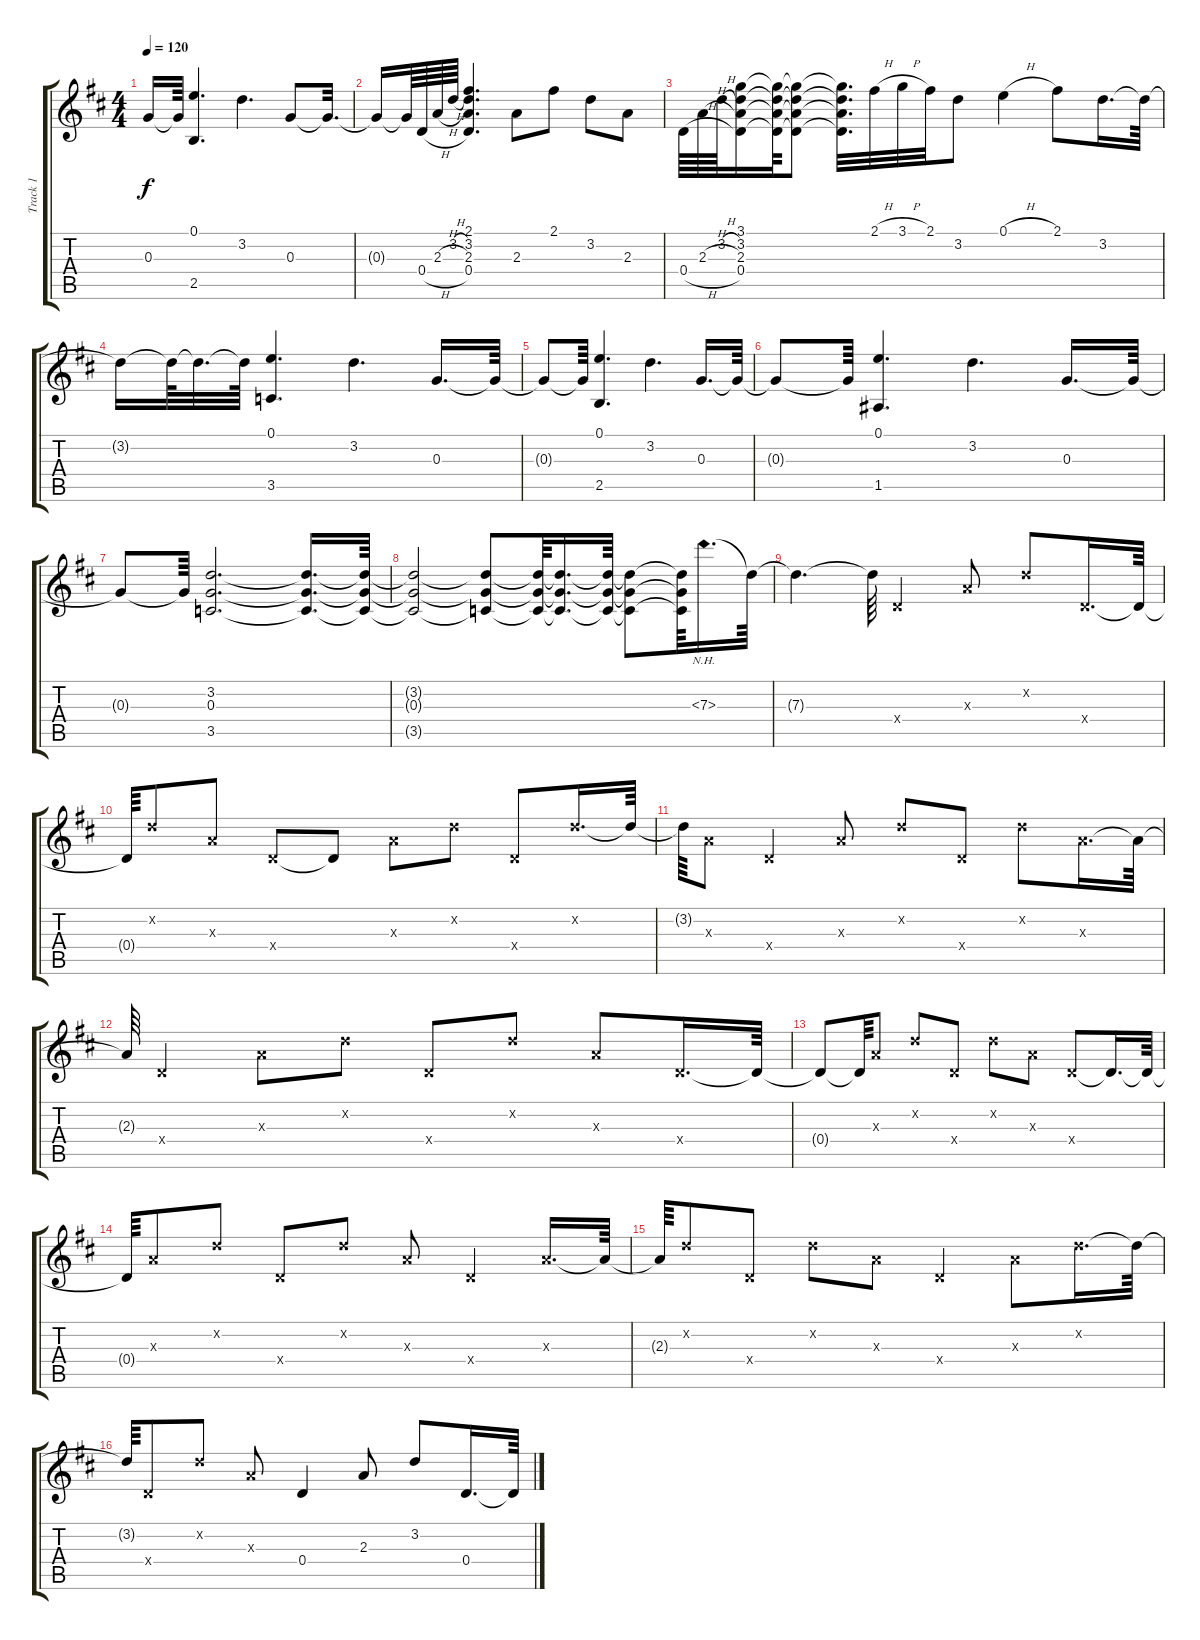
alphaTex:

\track ("Track 1" "Track 1") {instrument acousticguitarsteel}
\staff {score tabs}
\tuning (E4 B3 G3 D3 A2 E2) {hide}
\ts (4 4)
\tempo 120
\clef g2
\ks d
0.3{t}.16{dy f} 0.3{t}.64 (0.1 2.5).4{d} 3.2.4{d} 0.3.8 0.3{t}.32{d} |
0.3{t}.16 0.3{t}.64 0.4{h}.64 2.3{h}.64 3.2{h}.64 (2.1 3.2 2.3 0.4).4{d} 2.3.8 2.1.8 3.2.8 2.3.8 |
0.4{h}.64 2.3{h}.64 3.2{h}.64 (3.1 3.2 2.3 0.4).16 (3.1{t} 3.2{t} 2.3{t} 0.4{t}).64 (3.1{t} 3.2{t} 2.3{t} 0.4{t}).8 (3.1{t} 3.2{t} 2.3{t} 0.4{t}).32{d} 2.1{h}.32 3.1{h}.32 2.1.32 3.2.8 0.1{h}.4 2.1.8 3.2.16{d} 3.2{t}.64 |
3.2{t}.16 3.2{t}.64 3.2{t}.32{d} 3.2{t}.64 (0.1 3.5).4{d} 3.2.4{d} 0.3.16{d} 0.3{t}.64 |
0.3{t}.8 0.3{t}.64 (0.1 2.5).4{d} 3.2.4{d} 0.3.16{d} 0.3{t}.64 |
0.3{t}.8 0.3{t}.64 (0.1 1.5).4{d} 3.2.4{d} 0.3.16{d} 0.3{t}.64 |
0.3{t}.8 0.3{t}.64 (3.2 0.3 3.5).2{d} (3.2{t} 0.3{t} 3.5{t}).16{d} (3.2{t} 0.3{t} 3.5{t}).64 |
(3.2{t} 0.3{t} 3.5{t}).2 (3.2{t} 0.3{t} 3.5{t}).8 (3.2{t} 0.3{t} 3.5{t}).64 (3.2{t} 0.3{t} 3.5{t}).16{d} (3.2{t} 0.3{t} 3.5{t}).64 (3.2{t} 0.3{t} 3.5{t}).8 (3.2{t} 0.3{t} 3.5{t}).64 7.3{nh}.16{d} 7.3{t}.64 |
7.3{t}.4{d} 7.3{t}.64 0.4{x}.4 2.3{x}.8 3.2{x}.8 0.4{x}.16{d} 0.4{t}.64 |
0.4{t}.64 3.2{x}.8 2.3{x}.8 0.4{x}.8 0.4{t}.8 2.3{x}.8 3.2{x}.8 0.4{x}.8 3.2{x}.16{d} 3.2{t}.64 |
3.2{t}.64 2.3{x}.8 0.4{x}.4 2.3{x}.8 3.2{x}.8 0.4{x}.8 3.2{x}.8 2.3{x}.16{d} 2.3{t}.64 |
2.3{t}.64 0.4{x}.4 2.3{x}.8 3.2{x}.8 0.4{x}.8 3.2{x}.8 2.3{x}.8 0.4{x}.16{d} 0.4{t}.64 |
0.4{t}.8 0.4{t}.64 2.3{x}.8 3.2{x}.8 0.4{x}.8 3.2{x}.8 2.3{x}.8 0.4{x}.8 0.4{t}.16{d} 0.4{t}.64 |
0.4{t}.64 2.3{x}.8 3.2{x}.8 0.4{x}.8 3.2{x}.8 2.3{x}.8 0.4{x}.4 2.3{x}.16{d} 2.3{t}.64 |
2.3{t}.64 3.2{x}.8 0.4{x}.8 3.2{x}.8 2.3{x}.8 0.4{x}.4 2.3{x}.8 3.2{x}.16{d} 3.2{t}.64 |
3.2{t}.64 0.4{x}.8 3.2{x}.8 2.3{x}.8 0.4.4 2.3.8 3.2.8 0.4.16{d} 0.4{t}.64
